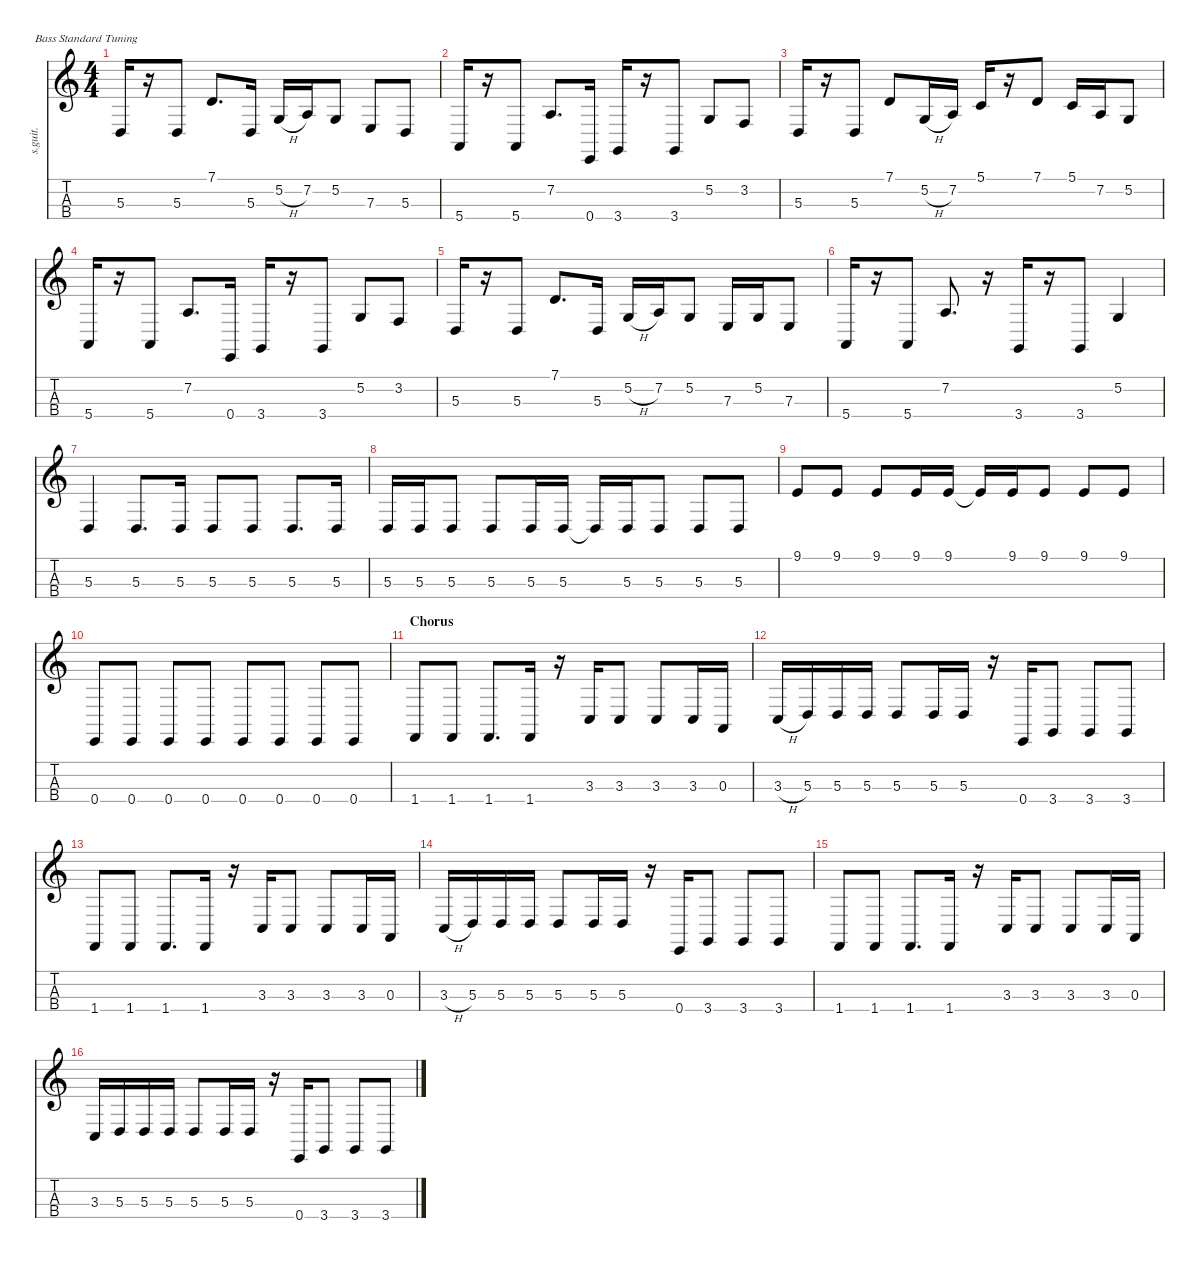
\defaultSystemsLayout 4
\hideDynamics
\bracketExtendMode nobrackets
\track ("Flea" "s.guit.") {instrument electricbassfinger}
\staff {score tabs}
\tuning (G2 D2 A1 E1)
\ts (4 4)
\tempo (96 hide)
\clef g2
\ks c
5.3.16{dy f} r.16 5.3.8 7.1.8{d} 5.3.16 5.2{h}.16 7.2.16 5.2.8 7.3.8 5.3.8 |
5.4.16 r.16 5.4.8 7.2.8{d} 0.4.16 3.4.16 r.16 3.4.8 5.2.8 3.2.8 |
5.3.16 r.16 5.3.8 7.1.8 5.2{h}.16 7.2.16 5.1.16 r.16 7.1.8 5.1.16 7.2.16 5.2.8 |
5.4.16 r.16 5.4.8 7.2.8{d} 0.4.16 3.4.16 r.16 3.4.8 5.2.8 3.2.8 |
5.3.16 r.16 5.3.8 7.1.8{d} 5.3.16 5.2{h}.16 7.2.16 5.2.8 7.3.16 5.2.16 7.3.8 |
5.4.16 r.16 5.4.8 7.2.8{d} r.16 3.4.16 r.16 3.4.8 5.2.4 |
5.3.4 5.3.8{d} 5.3.16 5.3.8 5.3.8 5.3.8{d} 5.3.16 |
5.3.16 5.3.16 5.3.8 5.3.8 5.3.16 5.3.16 5.3{t}.16 5.3.16 5.3.8 5.3.8 5.3.8 |
9.1.8 9.1.8 9.1.8 9.1.16 9.1.16 9.1{t}.16 9.1.16 9.1.8 9.1.8 9.1.8 |
0.4.8 0.4.8 0.4.8 0.4.8 0.4.8 0.4.8 0.4.8 0.4.8 |
\section ("" "Chorus")
1.4.8 1.4.8 1.4.8{d} 1.4.16 r.16 3.3.16 3.3.8 3.3.8 3.3.16 0.3.16 |
3.3{h}.16 5.3.16 5.3.16 5.3.16 5.3.8 5.3.16 5.3.16 r.16 0.4.16 3.4.8 3.4.8 3.4.8 |
1.4.8 1.4.8 1.4.8{d} 1.4.16 r.16 3.3.16 3.3.8 3.3.8 3.3.16 0.3.16 |
3.3{h}.16 5.3.16 5.3.16 5.3.16 5.3.8 5.3.16 5.3.16 r.16 0.4.16 3.4.8 3.4.8 3.4.8 |
1.4.8 1.4.8 1.4.8{d} 1.4.16 r.16 3.3.16 3.3.8 3.3.8 3.3.16 0.3.16 |
3.3.16 5.3.16 5.3.16 5.3.16 5.3.8 5.3.16 5.3.16 r.16 0.4.16 3.4.8 3.4.8 3.4.8
